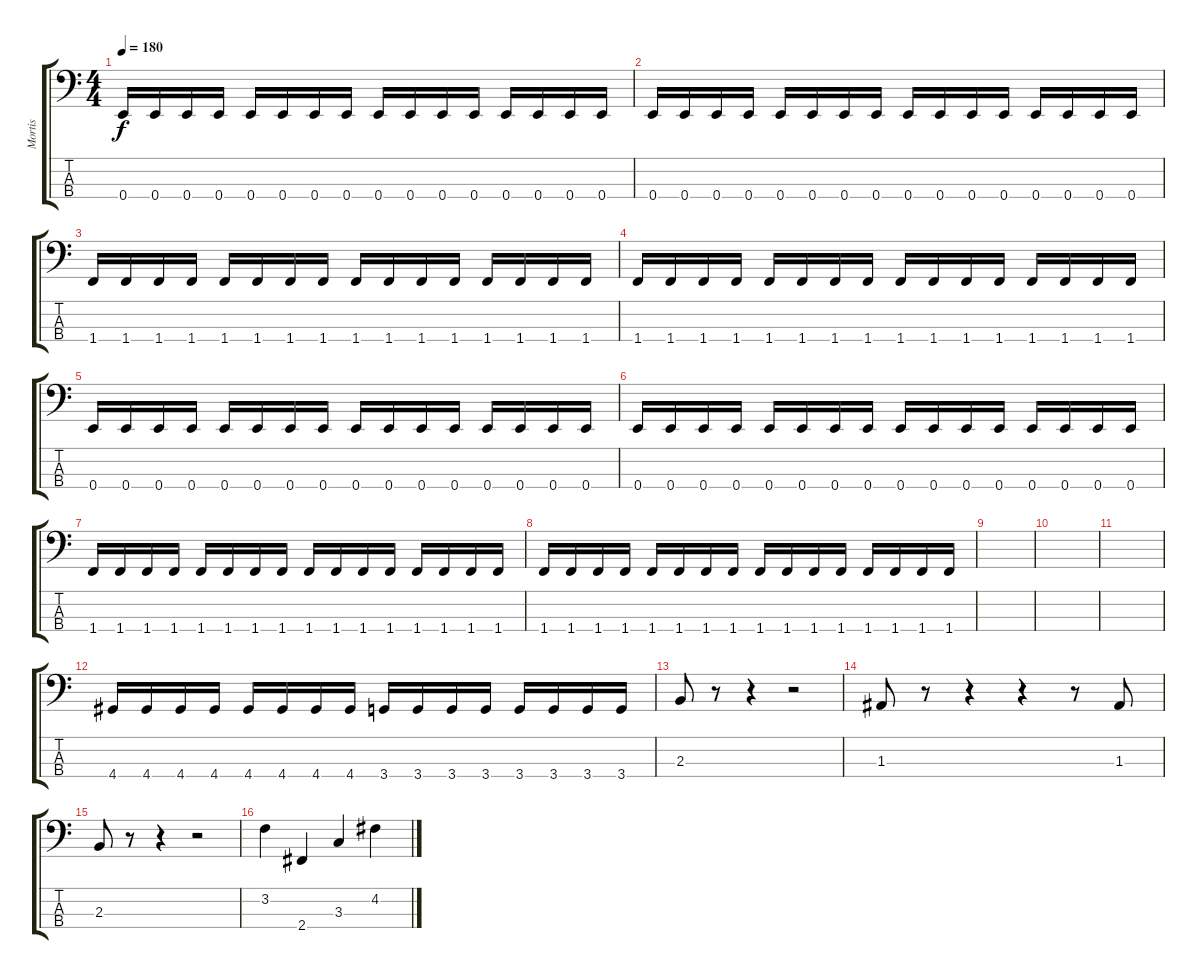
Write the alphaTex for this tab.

\track ("Mortis" "Mortis") {instrument electricbassfinger}
\staff {score tabs}
\tuning (G2 D2 A1 E1) {hide}
\ts (4 4)
\tempo 180
\clef f4
\ks c
0.4.16{dy f} 0.4.16 0.4.16 0.4.16 0.4.16 0.4.16 0.4.16 0.4.16 0.4.16 0.4.16 0.4.16 0.4.16 0.4.16 0.4.16 0.4.16 0.4.16 |
0.4.16 0.4.16 0.4.16 0.4.16 0.4.16 0.4.16 0.4.16 0.4.16 0.4.16 0.4.16 0.4.16 0.4.16 0.4.16 0.4.16 0.4.16 0.4.16 |
1.4.16 1.4.16 1.4.16 1.4.16 1.4.16 1.4.16 1.4.16 1.4.16 1.4.16 1.4.16 1.4.16 1.4.16 1.4.16 1.4.16 1.4.16 1.4.16 |
1.4.16 1.4.16 1.4.16 1.4.16 1.4.16 1.4.16 1.4.16 1.4.16 1.4.16 1.4.16 1.4.16 1.4.16 1.4.16 1.4.16 1.4.16 1.4.16 |
0.4.16 0.4.16 0.4.16 0.4.16 0.4.16 0.4.16 0.4.16 0.4.16 0.4.16 0.4.16 0.4.16 0.4.16 0.4.16 0.4.16 0.4.16 0.4.16 |
0.4.16 0.4.16 0.4.16 0.4.16 0.4.16 0.4.16 0.4.16 0.4.16 0.4.16 0.4.16 0.4.16 0.4.16 0.4.16 0.4.16 0.4.16 0.4.16 |
1.4.16 1.4.16 1.4.16 1.4.16 1.4.16 1.4.16 1.4.16 1.4.16 1.4.16 1.4.16 1.4.16 1.4.16 1.4.16 1.4.16 1.4.16 1.4.16 |
1.4.16 1.4.16 1.4.16 1.4.16 1.4.16 1.4.16 1.4.16 1.4.16 1.4.16 1.4.16 1.4.16 1.4.16 1.4.16 1.4.16 1.4.16 1.4.16 |
|
|
|
4.4.16 4.4.16 4.4.16 4.4.16 4.4.16 4.4.16 4.4.16 4.4.16 3.4.16 3.4.16 3.4.16 3.4.16 3.4.16 3.4.16 3.4.16 3.4.16 |
2.3.8 r.8 r.4 r.2 |
1.3.8 r.8 r.4 r.4 r.8 1.3.8 |
2.3.8 r.8 r.4 r.2 |
3.2.4 2.4.4 3.3.4 4.2.4
